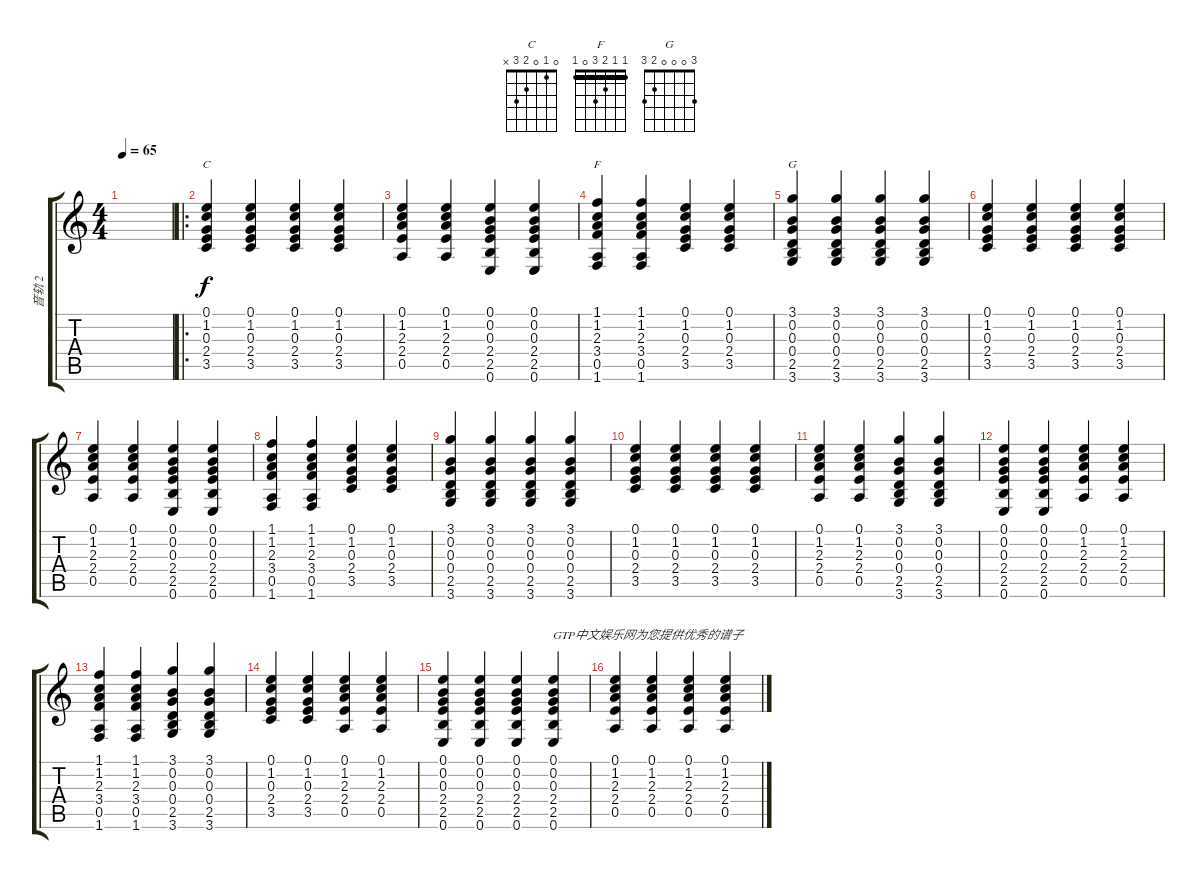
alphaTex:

\track ("音轨 2" "音轨 2") {instrument acousticguitarsteel}
\staff {score tabs}
\tuning (E4 B3 G3 D3 A2 E2) {hide}
\chord ("C" 0 1 0 2 3 x)
\chord ("F" 1 1 2 3 0 1) {barre 1}
\chord ("G" 3 0 0 0 2 3)
\ts (4 4)
\tempo 65
\clef g2
\ks c
|
\ro
(0.1 1.2 0.3 2.4 3.5).4{ch "C"} (0.1 1.2 0.3 2.4 3.5).4 (0.1 1.2 0.3 2.4 3.5).4 (0.1 1.2 0.3 2.4 3.5).4 |
(0.1 1.2 2.3 2.4 0.5).4 (0.1 1.2 2.3 2.4 0.5).4 (0.1 0.2 0.3 2.4 2.5 0.6).4 (0.1 0.2 0.3 2.4 2.5 0.6).4 |
(1.1 1.2 2.3 3.4 0.5 1.6).4{ch "F"} (1.1 1.2 2.3 3.4 0.5 1.6).4 (0.1 1.2 0.3 2.4 3.5).4 (0.1 1.2 0.3 2.4 3.5).4 |
(3.1 0.2 0.3 0.4 2.5 3.6).4{ch "G"} (3.1 0.2 0.3 0.4 2.5 3.6).4 (3.1 0.2 0.3 0.4 2.5 3.6).4 (3.1 0.2 0.3 0.4 2.5 3.6).4 |
(0.1 1.2 0.3 2.4 3.5).4 (0.1 1.2 0.3 2.4 3.5).4 (0.1 1.2 0.3 2.4 3.5).4 (0.1 1.2 0.3 2.4 3.5).4 |
(0.1 1.2 2.3 2.4 0.5).4 (0.1 1.2 2.3 2.4 0.5).4 (0.1 0.2 0.3 2.4 2.5 0.6).4 (0.1 0.2 0.3 2.4 2.5 0.6).4 |
(1.1 1.2 2.3 3.4 0.5 1.6).4 (1.1 1.2 2.3 3.4 0.5 1.6).4 (0.1 1.2 0.3 2.4 3.5).4 (0.1 1.2 0.3 2.4 3.5).4 |
(3.1 0.2 0.3 0.4 2.5 3.6).4 (3.1 0.2 0.3 0.4 2.5 3.6).4 (3.1 0.2 0.3 0.4 2.5 3.6).4 (3.1 0.2 0.3 0.4 2.5 3.6).4 |
(0.1 1.2 0.3 2.4 3.5).4 (0.1 1.2 0.3 2.4 3.5).4 (0.1 1.2 0.3 2.4 3.5).4 (0.1 1.2 0.3 2.4 3.5).4 |
(0.1 1.2 2.3 2.4 0.5).4 (0.1 1.2 2.3 2.4 0.5).4 (3.1 0.2 0.3 0.4 2.5 3.6).4 (3.1 0.2 0.3 0.4 2.5 3.6).4 |
(0.1 0.2 0.3 2.4 2.5 0.6).4 (0.1 0.2 0.3 2.4 2.5 0.6).4 (0.1 1.2 2.3 2.4 0.5).4 (0.1 1.2 2.3 2.4 0.5).4 |
(1.1 1.2 2.3 3.4 0.5 1.6).4 (1.1 1.2 2.3 3.4 0.5 1.6).4 (3.1 0.2 0.3 0.4 2.5 3.6).4 (3.1 0.2 0.3 0.4 2.5 3.6).4 |
(0.1 1.2 0.3 2.4 3.5).4 (0.1 1.2 0.3 2.4 3.5).4 (0.1 1.2 2.3 2.4 0.5).4 (0.1 1.2 2.3 2.4 0.5).4 |
(0.1 0.2 0.3 2.4 2.5 0.6).4 (0.1 0.2 0.3 2.4 2.5 0.6).4 (0.1 0.2 0.3 2.4 2.5 0.6).4 (0.1 0.2 0.3 2.4 2.5 0.6).4{txt "GTP中文娱乐网为您提供优秀的谱子"} |
(0.1 1.2 2.3 2.4 0.5).4 (0.1 1.2 2.3 2.4 0.5).4 (0.1 1.2 2.3 2.4 0.5).4 (0.1 1.2 2.3 2.4 0.5).4
